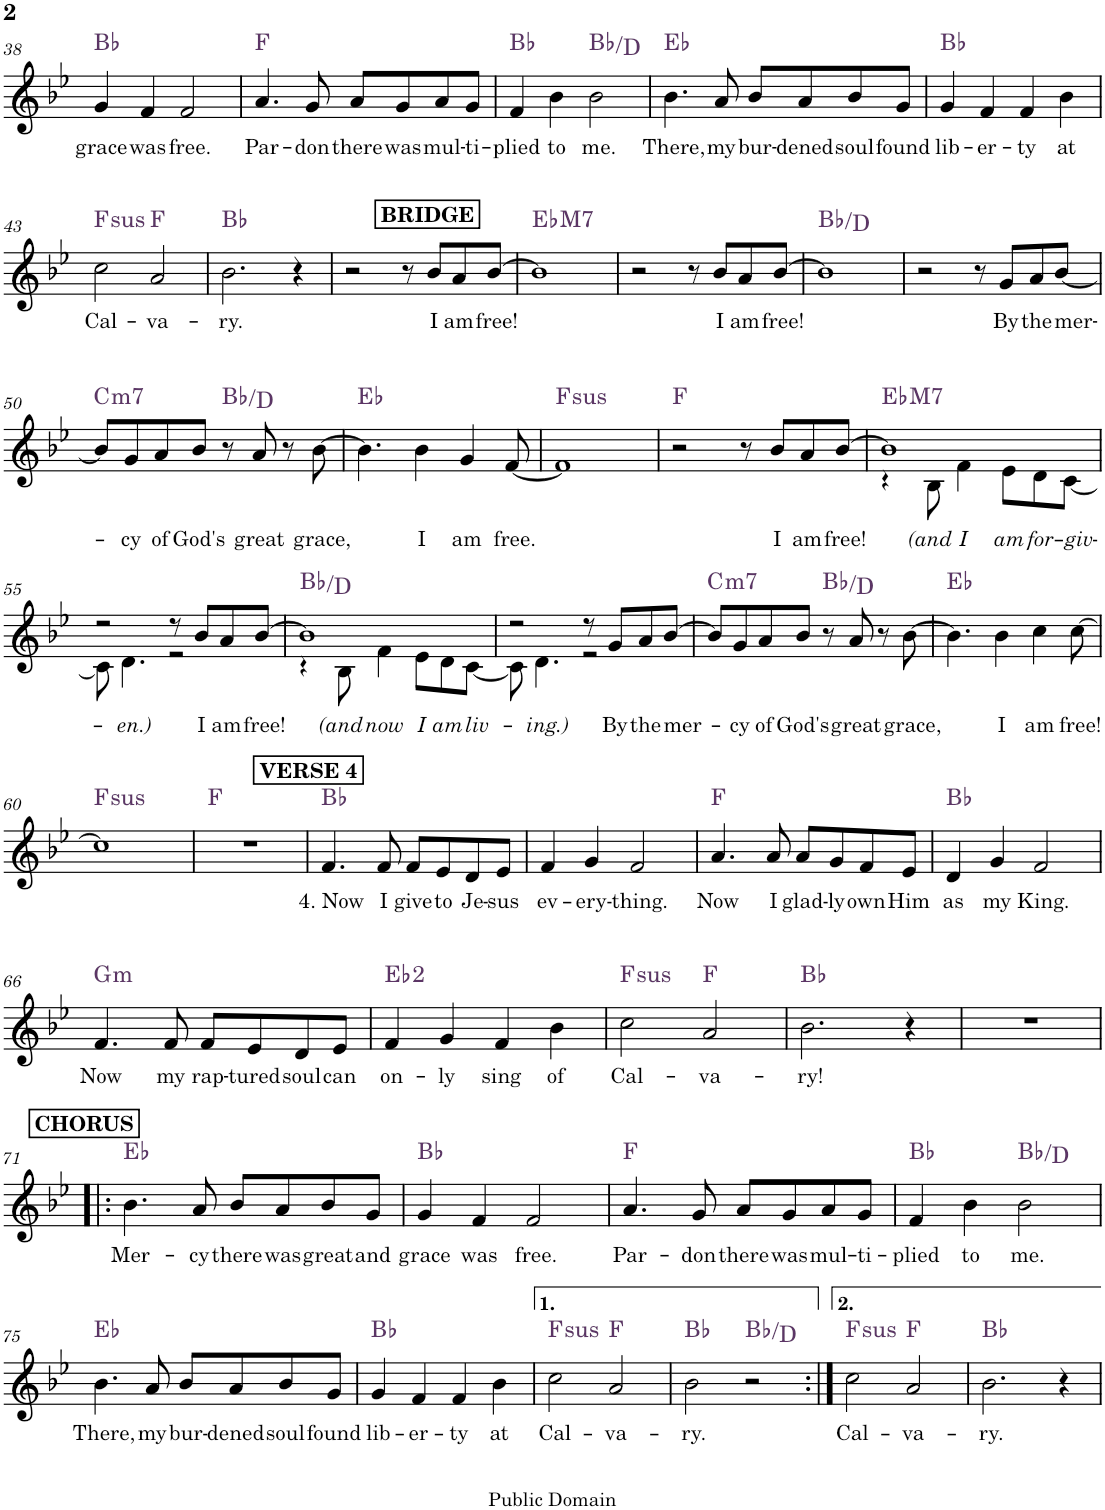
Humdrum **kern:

**kern	**text	**harte
*part1	*part1	*part1
*staff1	*staff1	*
*I"Piano	*	*
*I'Pno.	*	*
!!LO:PB:g=z
*clefG2	*	*
*k[b-e-]	*	*
*M4/4	*	*
=38	=38	=38
!	!LO:LY:b	!
4g/	grace	Bb:maj
!	!LO:LY:b	!
4f/	was	.
!	!LO:LY:b	!
2f/	free.	.
=39	=39	=39
!	!LO:LY:b	!
4.a/	Par-	F:maj
!	!LO:LY:b	!
8g/	-don	.
!	!LO:LY:b	!
8a/L	there	.
!	!LO:LY:b	!
8g/	was	.
!	!LO:LY:b	!
8a/	mul-	.
!	!LO:LY:b	!
8g/J	-ti-	.
=40	=40	=40
!	!LO:LY:b	!
4f/	-plied	Bb:maj
!	!LO:LY:b	!
4b-\	to	.
!	!LO:LY:b	!
2b-\	me.	Bb:maj/3
=41	=41	=41
!	!LO:LY:b	!
4.b-\	There,	Eb:maj
!	!LO:LY:b	!
8a/	my	.
!	!LO:LY:b	!
8b-/L	bur-	.
!	!LO:LY:b	!
8a/	-dened	.
!	!LO:LY:b	!
8b-/	soul	.
!	!LO:LY:b	!
8g/J	found	.
=42	=42	=42
!	!LO:LY:b	!
4g/	lib-	Bb:maj
!	!LO:LY:b	!
4f/	-er-	.
!	!LO:LY:b	!
4f/	-ty	.
!	!LO:LY:b	!
4b-\	at	.
!!LO:LB:g=z
=43	=43	=43
!	!LO:LY:b	!LO:H:kt=sus
2cc\	Cal-	F:sus4
!	!LO:LY:b	!
2a/	-va-	F:maj
=44	=44	=44
!	!LO:LY:b	!
2.b-\	-ry.	Bb:maj
4r	.	.
!!LO:REH:place=s1:a:B:cj:t=BRIDGE:qo=2.5
=45	=45	=45
2r	.	.
8r	.	.
!	!LO:LY:b	!
8b-/L	I	.
!	!LO:LY:b	!
8a/	am	.
!	!LO:LY:b	!
[8b-/J	free!	.
=46	=46	=46
!	!	!LO:H:kt=M7
1b-]	.	Eb:maj7
=47	=47	=47
2r	.	.
8r	.	.
!	!LO:LY:b	!
8b-/L	I	.
!	!LO:LY:b	!
8a/	am	.
!	!LO:LY:b	!
[8b-/J	free!	.
=48	=48	=48
1b-]	.	Bb:maj/3
=49	=49	=49
2r	.	.
8r	.	.
!	!LO:LY:b	!
8g/L	By	.
!	!LO:LY:b	!
8a/	the	.
!	!LO:LY:b	!
[8b-/J	mer-	.
!!LO:LB:g=z
=50	=50	=50
!	!	!LO:H:kt=m7
8b-/L]	.	C:min7
!	!LO:LY:b	!
8g/	-cy	.
!	!LO:LY:b	!
8a/	of	.
!	!LO:LY:b	!
8b-/J	God's	.
8r	.	Bb:maj/3
!	!LO:LY:b	!
8a/	great	.
8r	.	.
!	!LO:LY:b	!
[8b-\	grace,	.
=51	=51	=51
4.b-\]	.	Eb:maj
!	!LO:LY:b	!
4b-\	I	.
!	!LO:LY:b	!
4g/	am	.
!	!LO:LY:b	!
[8f/	free.	.
=52	=52	=52
!	!	!LO:H:kt=sus
1f]	.	F:sus4
=53	=53	=53
2r	.	F:maj
8r	.	.
!	!LO:LY:b	!
8b-/L	I	.
!	!LO:LY:b	!
8a/	am	.
!	!LO:LY:b	!
[8b-/J	free!	.
=54	=54	=54
*^	*	*
!	!	!	!LO:H:kt=M7
1b-]	4r	.	Eb:maj7
!	!	!LO:LY:b	!
.	8B-\	(and	.
!	!	!LO:LY:b	!
.	4f\	I	.
!	!	!LO:LY:b	!
.	8e-\L	am	.
!	!	!LO:LY:b	!
.	8d\	for-	.
!	!	!LO:LY:b	!
.	[8c\J	-giv-	.
!!LO:LB:g=z	!!
=55	=55	=55	=55
2r	8c\]	.	.
!	!	!LO:LY:b	!
.	4.d\	-en.)	.
8r	2r	.	.
!	!	!LO:LY:b	!
8b-/L	.	I	.
!	!	!LO:LY:b	!
8a/	.	am	.
!	!	!LO:LY:b	!
[8b-/J	.	free!	.
=56	=56	=56	=56
1b-]	4r	.	Bb:maj/3
!	!	!LO:LY:b	!
.	8B-\	(and	.
!	!	!LO:LY:b	!
.	4f\	now	.
!	!	!LO:LY:b	!
.	8e-\L	I	.
!	!	!LO:LY:b	!
.	8d\	am	.
!	!	!LO:LY:b	!
.	[8c\J	liv-	.
=57	=57	=57	=57
2r	8c\]	.	.
!	!	!LO:LY:b	!
.	4.d\	-ing.)	.
8r	2r	.	.
!	!	!LO:LY:b	!
8g/L	.	By	.
!	!	!LO:LY:b	!
8a/	.	the	.
!	!	!LO:LY:b	!
[8b-/J	.	mer-	.
*v	*v	*	*
=58	=58	=58
!	!	!LO:H:kt=m7
8b-/L]	.	C:min7
!	!LO:LY:b	!
8g/	-cy	.
!	!LO:LY:b	!
8a/	of	.
!	!LO:LY:b	!
8b-/J	God's	.
8r	.	Bb:maj/3
!	!LO:LY:b	!
8a/	great	.
8r	.	.
!	!LO:LY:b	!
[8b-\	grace,	.
=59	=59	=59
4.b-\]	.	Eb:maj
!	!LO:LY:b	!
4b-\	I	.
!	!LO:LY:b	!
4cc\	am	.
!	!LO:LY:b	!
[8cc\	free!	.
!!LO:LB:g=z
=60	=60	=60
!	!	!LO:H:kt=sus
1cc]	.	F:sus4
=61	=61	=61
1r	.	F:maj
!!LO:REH:place=s1:a:B:cj:t=VERSE 4
=62	=62	=62
!	!LO:LY:b	!
4.f/	4. Now	Bb:maj
!	!LO:LY:b	!
8f/	I	.
!	!LO:LY:b	!
8f/L	give	.
!	!LO:LY:b	!
8e-/	to	.
!	!LO:LY:b	!
8d/	Je-	.
!	!LO:LY:b	!
8e-/J	-sus	.
=63	=63	=63
!	!LO:LY:b	!
4f/	ev-	.
!	!LO:LY:b	!
4g/	-ery-	.
!	!LO:LY:b	!
2f/	-thing.	.
=64	=64	=64
!	!LO:LY:b	!
4.a/	Now	F:maj
!	!LO:LY:b	!
8a/	I	.
!	!LO:LY:b	!
8a/L	glad-	.
!	!LO:LY:b	!
8g/	-ly	.
!	!LO:LY:b	!
8f/	own	.
!	!LO:LY:b	!
8e-/J	Him	.
=65	=65	=65
!	!LO:LY:b	!
4d/	as	Bb:maj
!	!LO:LY:b	!
4g/	my	.
!	!LO:LY:b	!
2f/	King.	.
!!LO:LB:g=z
=66	=66	=66
!	!LO:LY:b	!LO:H:kt=m
4.f/	Now	G:min
!	!LO:LY:b	!
8f/	my	.
!	!LO:LY:b	!
8f/L	rap-	.
!	!LO:LY:b	!
8e-/	-tured	.
!	!LO:LY:b	!
8d/	soul	.
!	!LO:LY:b	!
8e-/J	can	.
=67	=67	=67
!	!LO:LY:b	!
4f/	on-	Eb:maj(2)
!	!LO:LY:b	!
4g/	-ly	.
!	!LO:LY:b	!
4f/	sing	.
!	!LO:LY:b	!
4b-\	of	.
=68	=68	=68
!	!LO:LY:b	!LO:H:kt=sus
2cc\	Cal-	F:sus4
!	!LO:LY:b	!
2a/	-va-	F:maj
=69	=69	=69
!	!LO:LY:b	!
2.b-\	-ry!	Bb:maj
4r	.	.
=70	=70	=70
1r	.	.
!!LO:LB:g=z
!!LO:REH:place=s1:a:B:cj:t=CHORUS
=71!|:	=71!|:	=71!|:
!	!LO:LY:b	!
4.b-\	Mer-	Eb:maj
!	!LO:LY:b	!
8a/	-cy	.
!	!LO:LY:b	!
8b-/L	there	.
!	!LO:LY:b	!
8a/	was	.
!	!LO:LY:b	!
8b-/	great	.
!	!LO:LY:b	!
8g/J	and	.
=72	=72	=72
!	!LO:LY:b	!
4g/	grace	Bb:maj
!	!LO:LY:b	!
4f/	was	.
!	!LO:LY:b	!
2f/	free.	.
=73	=73	=73
!	!LO:LY:b	!
4.a/	Par-	F:maj
!	!LO:LY:b	!
8g/	-don	.
!	!LO:LY:b	!
8a/L	there	.
!	!LO:LY:b	!
8g/	was	.
!	!LO:LY:b	!
8a/	mul-	.
!	!LO:LY:b	!
8g/J	-ti-	.
=74	=74	=74
!	!LO:LY:b	!
4f/	-plied	Bb:maj
!	!LO:LY:b	!
4b-\	to	.
!	!LO:LY:b	!
2b-\	me.	Bb:maj/3
!!LO:LB:g=z
=75	=75	=75
!	!LO:LY:b	!
4.b-\	There,	Eb:maj
!	!LO:LY:b	!
8a/	my	.
!	!LO:LY:b	!
8b-/L	bur-	.
!	!LO:LY:b	!
8a/	-dened	.
!	!LO:LY:b	!
8b-/	soul	.
!	!LO:LY:b	!
8g/J	found	.
=76	=76	=76
!	!LO:LY:b	!
4g/	lib-	Bb:maj
!	!LO:LY:b	!
4f/	-er-	.
!	!LO:LY:b	!
4f/	-ty	.
!	!LO:LY:b	!
4b-\	at	.
=77	=77	=77
!	!LO:LY:b	!LO:H:kt=sus
2cc\	Cal-	F:sus4
!	!LO:LY:b	!
2a/	-va-	F:maj
=78	=78	=78
!	!LO:LY:b	!
2b-\	-ry.	Bb:maj
2r	.	Bb:maj/3
=79:|!	=79:|!	=79:|!
!	!LO:LY:b	!LO:H:kt=sus
2cc\	Cal-	F:sus4
!	!LO:LY:b	!
2a/	-va-	F:maj
=80	=80	=80
!	!LO:LY:b	!
2.b-\	-ry.	Bb:maj
4r	.	.
=	=	=
*-	*-	*-
